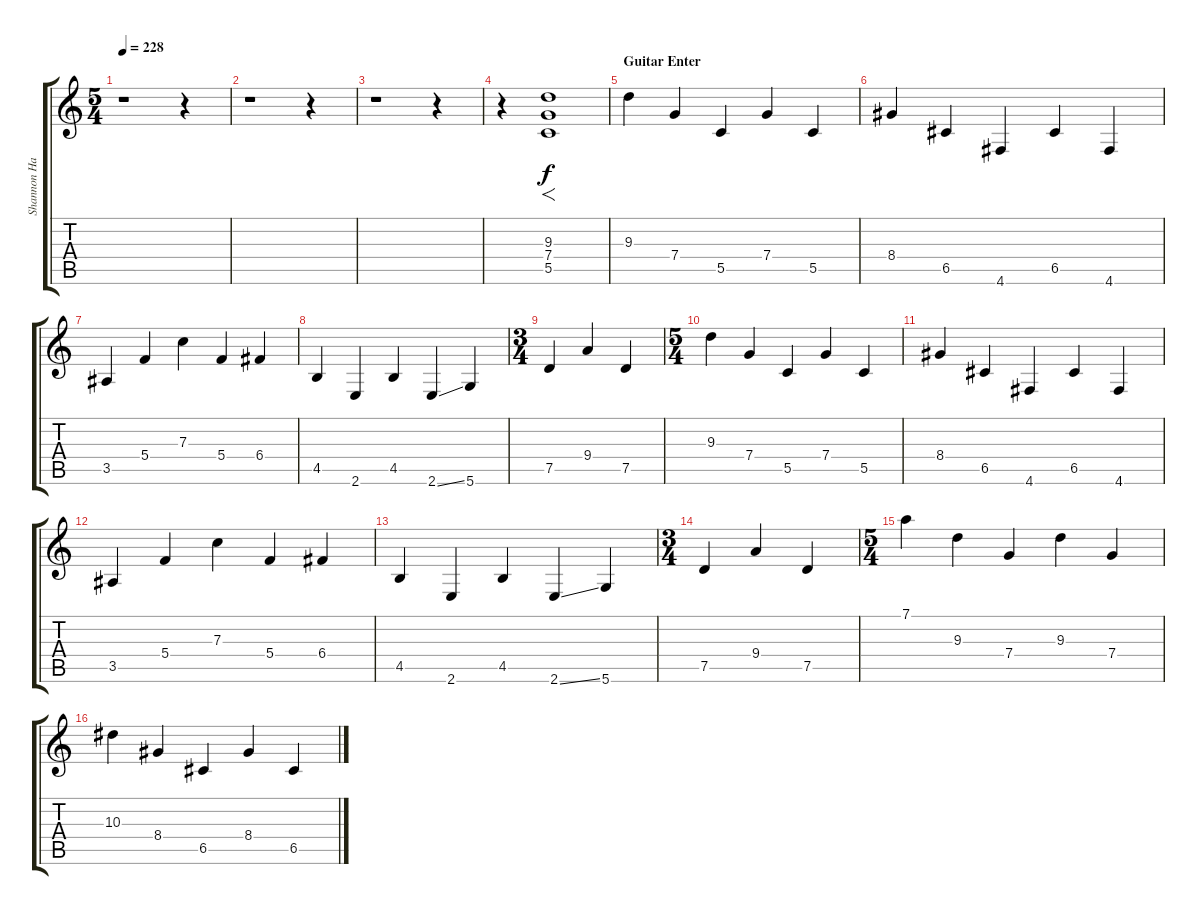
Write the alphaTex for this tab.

\track ("Shannon Hamm" "Shannon Ha") {instrument distortionguitar}
\staff {score tabs}
\tuning (D4 A3 F3 C3 G2 D2) {hide}
\ts (5 4)
\tempo 228
\clef g2
\ks c
r.1{dy f} r.4 |
r.1 r.4 |
r.1 r.4 |
r.4 (9.3 7.4 5.5).1{f} |
\section ("" "Guitar Enter")
9.3.4{volume 16} 7.4.4 5.5.4 7.4.4 5.5.4 |
8.4.4 6.5.4 4.6.4 6.5.4 4.6.4 |
3.5.4 5.4.4 7.3.4 5.4.4 6.4.4 |
4.5.4 2.6.4 4.5.4 2.6{ss}.4 5.6.4 |
\ts (3 4)
7.5.4 9.4.4 7.5.4 |
\ts (5 4)
9.3.4 7.4.4 5.5.4 7.4.4 5.5.4 |
8.4.4 6.5.4 4.6.4 6.5.4 4.6.4 |
3.5.4 5.4.4 7.3.4 5.4.4 6.4.4 |
4.5.4 2.6.4 4.5.4 2.6{ss}.4 5.6.4 |
\ts (3 4)
7.5.4 9.4.4 7.5.4 |
\ts (5 4)
7.1.4 9.3.4 7.4.4 9.3.4 7.4.4 |
10.3.4 8.4.4 6.5.4 8.4.4 6.5.4
